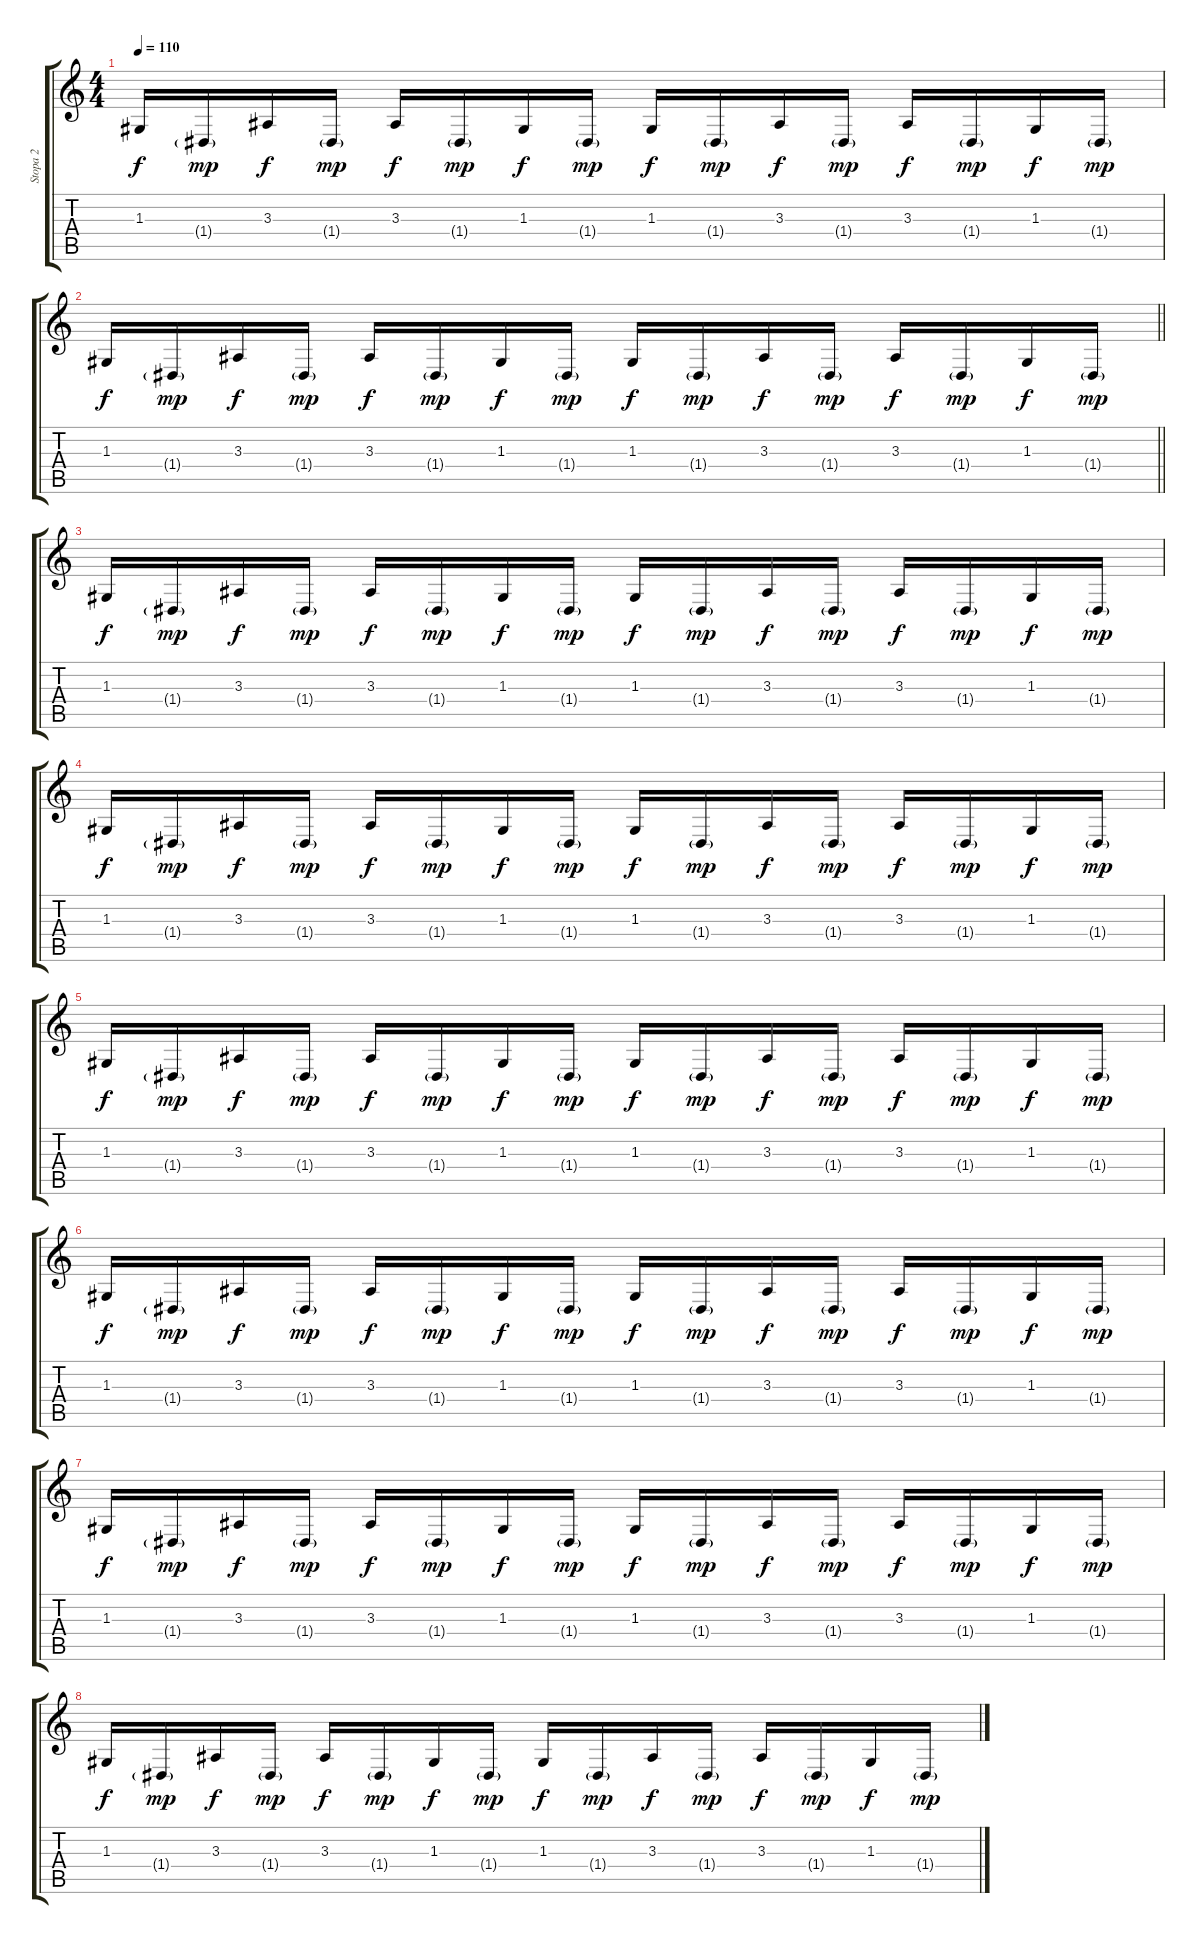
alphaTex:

\track ("Stopa 2" "Stopa 2") {instrument stringensemble1}
\staff {score tabs}
\tuning (E4 B3 G3 D3 A2 E2) {hide}
\ts (4 4)
\tempo 110
\clef g2
\ks c
1.3.16{dy f volume 16} 1.4{g}.16{dy mp} 3.3.16{dy f} 1.4{g}.16{dy mp} 3.3.16{dy f} 1.4{g}.16{dy mp} 1.3.16{dy f} 1.4{g}.16{dy mp} 1.3.16{dy f} 1.4{g}.16{dy mp} 3.3.16{dy f} 1.4{g}.16{dy mp} 3.3.16{dy f} 1.4{g}.16{dy mp} 1.3.16{dy f} 1.4{g}.16{dy mp} |
\barLineRight lightlight
1.3.16{dy f} 1.4{g}.16{dy mp} 3.3.16{dy f} 1.4{g}.16{dy mp} 3.3.16{dy f} 1.4{g}.16{dy mp} 1.3.16{dy f} 1.4{g}.16{dy mp} 1.3.16{dy f} 1.4{g}.16{dy mp} 3.3.16{dy f} 1.4{g}.16{dy mp} 3.3.16{dy f} 1.4{g}.16{dy mp} 1.3.16{dy f} 1.4{g}.16{dy mp} |
\section ("" "")
1.3.16{dy f} 1.4{g}.16{dy mp} 3.3.16{dy f} 1.4{g}.16{dy mp} 3.3.16{dy f} 1.4{g}.16{dy mp} 1.3.16{dy f} 1.4{g}.16{dy mp} 1.3.16{dy f} 1.4{g}.16{dy mp} 3.3.16{dy f} 1.4{g}.16{dy mp} 3.3.16{dy f} 1.4{g}.16{dy mp} 1.3.16{dy f} 1.4{g}.16{dy mp} |
1.3.16{dy f} 1.4{g}.16{dy mp} 3.3.16{dy f} 1.4{g}.16{dy mp} 3.3.16{dy f} 1.4{g}.16{dy mp} 1.3.16{dy f} 1.4{g}.16{dy mp} 1.3.16{dy f} 1.4{g}.16{dy mp} 3.3.16{dy f} 1.4{g}.16{dy mp} 3.3.16{dy f} 1.4{g}.16{dy mp} 1.3.16{dy f} 1.4{g}.16{dy mp} |
1.3.16{dy f} 1.4{g}.16{dy mp} 3.3.16{dy f} 1.4{g}.16{dy mp} 3.3.16{dy f} 1.4{g}.16{dy mp} 1.3.16{dy f} 1.4{g}.16{dy mp} 1.3.16{dy f} 1.4{g}.16{dy mp} 3.3.16{dy f} 1.4{g}.16{dy mp} 3.3.16{dy f} 1.4{g}.16{dy mp} 1.3.16{dy f} 1.4{g}.16{dy mp} |
1.3.16{dy f} 1.4{g}.16{dy mp} 3.3.16{dy f} 1.4{g}.16{dy mp} 3.3.16{dy f} 1.4{g}.16{dy mp} 1.3.16{dy f} 1.4{g}.16{dy mp} 1.3.16{dy f} 1.4{g}.16{dy mp} 3.3.16{dy f} 1.4{g}.16{dy mp} 3.3.16{dy f} 1.4{g}.16{dy mp} 1.3.16{dy f} 1.4{g}.16{dy mp} |
1.3.16{dy f} 1.4{g}.16{dy mp} 3.3.16{dy f} 1.4{g}.16{dy mp} 3.3.16{dy f} 1.4{g}.16{dy mp} 1.3.16{dy f} 1.4{g}.16{dy mp} 1.3.16{dy f} 1.4{g}.16{dy mp} 3.3.16{dy f} 1.4{g}.16{dy mp} 3.3.16{dy f} 1.4{g}.16{dy mp} 1.3.16{dy f} 1.4{g}.16{dy mp} |
1.3.16{dy f} 1.4{g}.16{dy mp} 3.3.16{dy f} 1.4{g}.16{dy mp} 3.3.16{dy f} 1.4{g}.16{dy mp} 1.3.16{dy f} 1.4{g}.16{dy mp} 1.3.16{dy f} 1.4{g}.16{dy mp} 3.3.16{dy f} 1.4{g}.16{dy mp} 3.3.16{dy f} 1.4{g}.16{dy mp} 1.3.16{dy f} 1.4{g}.16{dy mp}
